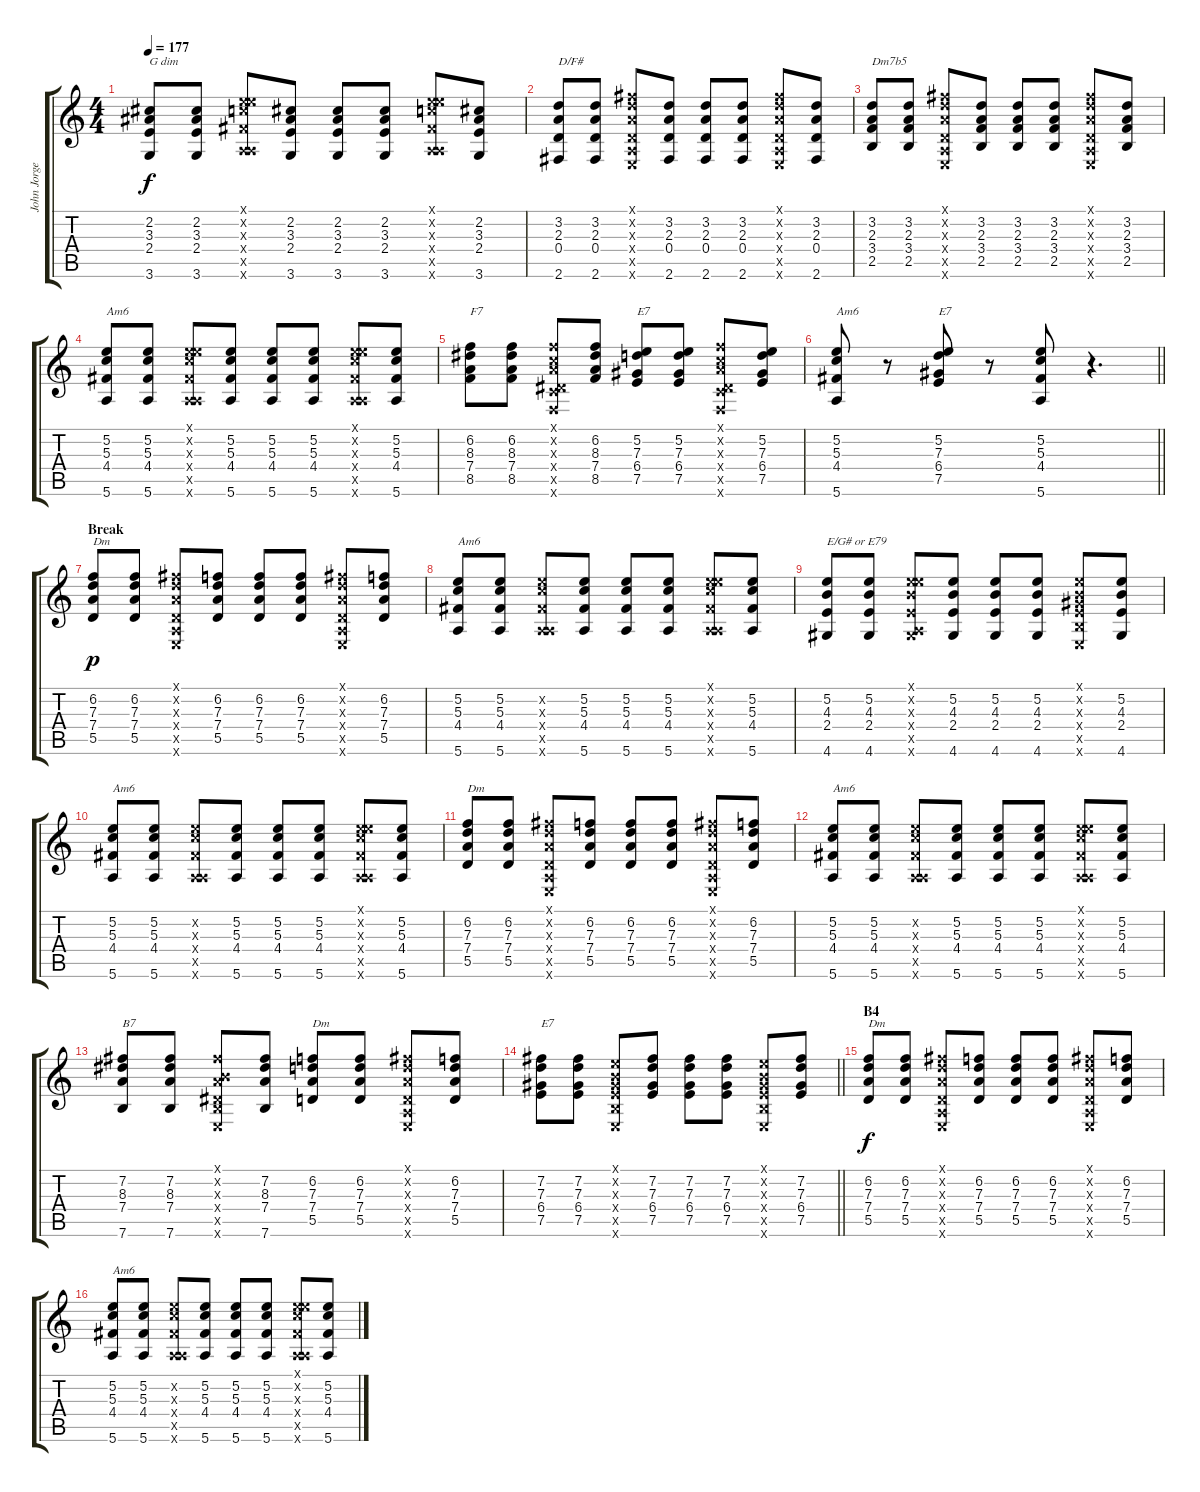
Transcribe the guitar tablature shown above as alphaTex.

\track ("John Jorgenson - Rhythm Acoustic 1" "John Jorge") {instrument acousticguitarsteel}
\staff {score tabs}
\tuning (E4 B3 G3 D3 A2 E2) {hide}
\ts (4 4)
\tempo 177
\clef g2
\ks c
(2.2 3.3 2.4 3.6).8{txt "G dim" dy f} (2.2 3.3 2.4 3.6).8 (0.1{x} 5.2{x} 5.3{x} 4.4{x} 0.5{x} 5.6{x}).8 (2.2 3.3 2.4 3.6).8 (2.2 3.3 2.4 3.6).8 (2.2 3.3 2.4 3.6).8 (0.1{x} 5.2{x} 5.3{x} 4.4{x} 0.5{x} 5.6{x}).8 (2.2 3.3 2.4 3.6).8 |
(3.2 2.3 0.4 2.6).8{txt "D/F#"} (3.2 2.3 0.4 2.6).8 (2.1{x} 3.2{x} 2.3{x} 0.4{x} 0.5{x} 0.6{x}).8 (3.2 2.3 0.4 2.6).8 (3.2 2.3 0.4 2.6).8 (3.2 2.3 0.4 2.6).8 (2.1{x} 3.2{x} 2.3{x} 0.4{x} 0.5{x} 0.6{x}).8 (3.2 2.3 0.4 2.6).8 |
(3.2 2.3 3.4 2.5).8{txt "Dm7b5"} (3.2 2.3 3.4 2.5).8 (2.1{x} 3.2{x} 2.3{x} 0.4{x} 0.5{x} 0.6{x}).8 (3.2 2.3 3.4 2.5).8 (3.2 2.3 3.4 2.5).8 (3.2 2.3 3.4 2.5).8 (2.1{x} 3.2{x} 2.3{x} 0.4{x} 0.5{x} 0.6{x}).8 (3.2 2.3 3.4 2.5).8 |
(5.2 5.3 4.4 5.6).8{txt "Am6"} (5.2 5.3 4.4 5.6).8 (0.1{x} 5.2{x} 5.3{x} 4.4{x} 0.5{x} 5.6{x}).8 (5.2 5.3 4.4 5.6).8 (5.2 5.3 4.4 5.6).8 (5.2 5.3 4.4 5.6).8 (0.1{x} 5.2{x} 5.3{x} 4.4{x} 0.5{x} 5.6{x}).8 (5.2 5.3 4.4 5.6).8 |
(6.2 8.3 7.4 8.5).8{txt "F7"} (6.2 8.3 7.4 8.5).8 (1.1{x} 1.2{x} 2.3{x} 1.4{x} 3.5{x} 1.6{x}).8 (6.2 8.3 7.4 8.5).8 (5.2 7.3 6.4 7.5).8{txt "E7"} (5.2 7.3 6.4 7.5).8 (1.1{x} 1.2{x} 2.3{x} 1.4{x} 3.5{x} 1.6{x}).8 (5.2 7.3 6.4 7.5).8 |
\barLineRight lightlight
(5.2 5.3 4.4 5.6).8{txt "Am6"} r.8 (5.2 7.3 6.4 7.5).8{txt "E7"} r.8 (5.2 5.3 4.4 5.6).8 r.4{d} |
\section ("" "Break")
(6.2 7.3 7.4 5.5).8{txt "Dm" dy p} (6.2 7.3 7.4 5.5).8 (2.1{x} 3.2{x} 2.3{x} 0.4{x} 0.5{x} 0.6{x}).8 (6.2 7.3 7.4 5.5).8 (6.2 7.3 7.4 5.5).8 (6.2 7.3 7.4 5.5).8 (2.1{x} 3.2{x} 2.3{x} 0.4{x} 0.5{x} 0.6{x}).8 (6.2 7.3 7.4 5.5).8 |
(5.2 5.3 4.4 5.6).8{txt "Am6"} (5.2 5.3 4.4 5.6).8 (5.2{x} 5.3{x} 4.4{x} 0.5{x} 5.6{x}).8 (5.2 5.3 4.4 5.6).8 (5.2 5.3 4.4 5.6).8 (5.2 5.3 4.4 5.6).8 (0.1{x} 5.2{x} 5.3{x} 4.4{x} 0.5{x} 5.6{x}).8 (5.2 5.3 4.4 5.6).8 |
(5.2 4.3 2.4 4.6).8{txt "E/G# or E79"} (5.2 4.3 2.4 4.6).8 (0.1{x} 5.2{x} 4.3{x} 2.4{x} 0.5{x} 4.6{x}).8 (5.2 4.3 2.4 4.6).8 (5.2 4.3 2.4 4.6).8 (5.2 4.3 2.4 4.6).8 (0.1{x} 0.2{x} 1.3{x} 2.4{x} 2.5{x} 0.6{x}).8 (5.2 4.3 2.4 4.6).8 |
(5.2 5.3 4.4 5.6).8{txt "Am6"} (5.2 5.3 4.4 5.6).8 (5.2{x} 5.3{x} 4.4{x} 0.5{x} 5.6{x}).8 (5.2 5.3 4.4 5.6).8 (5.2 5.3 4.4 5.6).8 (5.2 5.3 4.4 5.6).8 (0.1{x} 5.2{x} 5.3{x} 4.4{x} 0.5{x} 5.6{x}).8 (5.2 5.3 4.4 5.6).8 |
(6.2 7.3 7.4 5.5).8{txt "Dm"} (6.2 7.3 7.4 5.5).8 (2.1{x} 3.2{x} 2.3{x} 0.4{x} 0.5{x} 0.6{x}).8 (6.2 7.3 7.4 5.5).8 (6.2 7.3 7.4 5.5).8 (6.2 7.3 7.4 5.5).8 (2.1{x} 3.2{x} 2.3{x} 0.4{x} 0.5{x} 0.6{x}).8 (6.2 7.3 7.4 5.5).8 |
(5.2 5.3 4.4 5.6).8{txt "Am6"} (5.2 5.3 4.4 5.6).8 (5.2{x} 5.3{x} 4.4{x} 0.5{x} 5.6{x}).8 (5.2 5.3 4.4 5.6).8 (5.2 5.3 4.4 5.6).8 (5.2 5.3 4.4 5.6).8 (0.1{x} 5.2{x} 5.3{x} 4.4{x} 0.5{x} 5.6{x}).8 (5.2 5.3 4.4 5.6).8 |
(7.2 8.3 7.4 7.6).8{txt "B7"} (7.2 8.3 7.4 7.6).8 (2.1{x} 0.2{x} 2.3{x} 1.4{x} 2.5{x} 0.6{x}).8 (7.2 8.3 7.4 7.6).8 (6.2 7.3 7.4 5.5).8{txt "Dm"} (6.2 7.3 7.4 5.5).8 (2.1{x} 3.2{x} 2.3{x} 0.4{x} 0.5{x} 0.6{x}).8 (6.2 7.3 7.4 5.5).8 |
\barLineRight lightlight
(7.2 7.3 6.4 7.5).8{txt "E7"} (7.2 7.3 6.4 7.5).8 (0.1{x} 0.2{x} 1.3{x} 2.4{x} 2.5{x} 0.6{x}).8 (7.2 7.3 6.4 7.5).8 (7.2 7.3 6.4 7.5).8 (7.2 7.3 6.4 7.5).8 (0.1{x} 0.2{x} 1.3{x} 2.4{x} 2.5{x} 0.6{x}).8 (7.2 7.3 6.4 7.5).8 |
\section ("" "B4")
(6.2 7.3 7.4 5.5).8{txt "Dm" dy f} (6.2 7.3 7.4 5.5).8 (2.1{x} 3.2{x} 2.3{x} 0.4{x} 0.5{x} 0.6{x}).8 (6.2 7.3 7.4 5.5).8 (6.2 7.3 7.4 5.5).8 (6.2 7.3 7.4 5.5).8 (2.1{x} 3.2{x} 2.3{x} 0.4{x} 0.5{x} 0.6{x}).8 (6.2 7.3 7.4 5.5).8 |
(5.2 5.3 4.4 5.6).8{txt "Am6"} (5.2 5.3 4.4 5.6).8 (5.2{x} 5.3{x} 4.4{x} 0.5{x} 5.6{x}).8 (5.2 5.3 4.4 5.6).8 (5.2 5.3 4.4 5.6).8 (5.2 5.3 4.4 5.6).8 (0.1{x} 5.2{x} 5.3{x} 4.4{x} 0.5{x} 5.6{x}).8 (5.2 5.3 4.4 5.6).8
